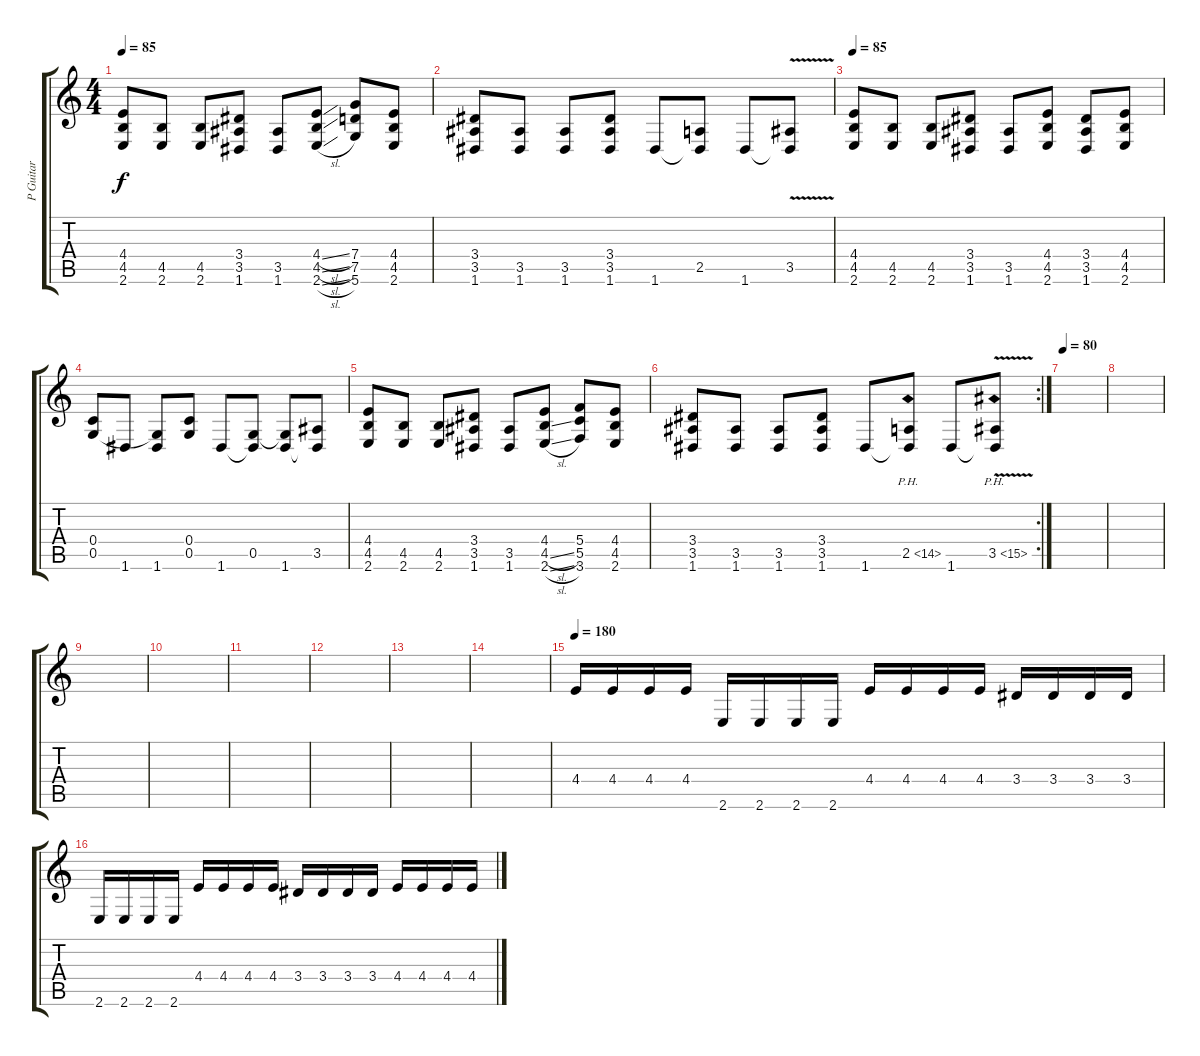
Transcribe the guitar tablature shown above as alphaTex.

\track ("P Guitar" "P Guitar") {instrument distortionguitar}
\staff {score tabs}
\tuning (D4 A3 F3 C3 G2 D2) {hide}
\ts (4 4)
\tempo 85
\clef g2
\ks c
(4.4 4.5 2.6).8{dy f} (4.5 2.6).8 (4.5 2.6).8 (3.4 3.5 1.6).8 (3.5 1.6).8 (4.4{sl} 4.5{sl} 2.6{sl}).8 (7.4 7.5 5.6).8 (4.4 4.5 2.6).8 |
(3.4 3.5 1.6).8 (3.5 1.6).8 (3.5 1.6).8 (3.4 3.5 1.6).8 1.6.8 (2.5 1.6{t}).8 1.6.8 (3.5{v} 1.6{t}).8 |
\tempo 85
(4.4 4.5 2.6).8 (4.5 2.6).8 (4.5 2.6).8 (3.4 3.5 1.6).8 (3.5 1.6).8 (4.4 4.5 2.6).8 (3.4 3.5 1.6).8 (4.4 4.5 2.6).8 |
(0.4 0.5).8 1.6.8 (0.5{t} 1.6).8 (0.4 0.5).8 1.6.8 (0.5 1.6{t}).8 (0.5{t} 1.6).8 (3.5 1.6{t}).8 |
(4.4 4.5 2.6).8 (4.5 2.6).8 (4.5 2.6).8 (3.4 3.5 1.6).8 (3.5 1.6).8 (4.4 4.5{sl} 2.6{sl}).8 (5.4 5.5 3.6).8 (4.4 4.5 2.6).8 |
\rc 2
(3.4 3.5 1.6).8 (3.5 1.6).8 (3.5 1.6).8 (3.4 3.5 1.6).8 1.6.8 (2.5{ph 12} 1.6{t}).8 1.6.8 (3.5{ph 12 v} 1.6{t}).8 |
\tempo 80
|
|
|
|
|
|
|
|
\tempo 180
4.4.16 4.4.16 4.4.16 4.4.16 2.6.16 2.6.16 2.6.16 2.6.16 4.4.16 4.4.16 4.4.16 4.4.16 3.4.16 3.4.16 3.4.16 3.4.16 |
2.6.16 2.6.16 2.6.16 2.6.16 4.4.16 4.4.16 4.4.16 4.4.16 3.4.16 3.4.16 3.4.16 3.4.16 4.4.16 4.4.16 4.4.16 4.4.16
